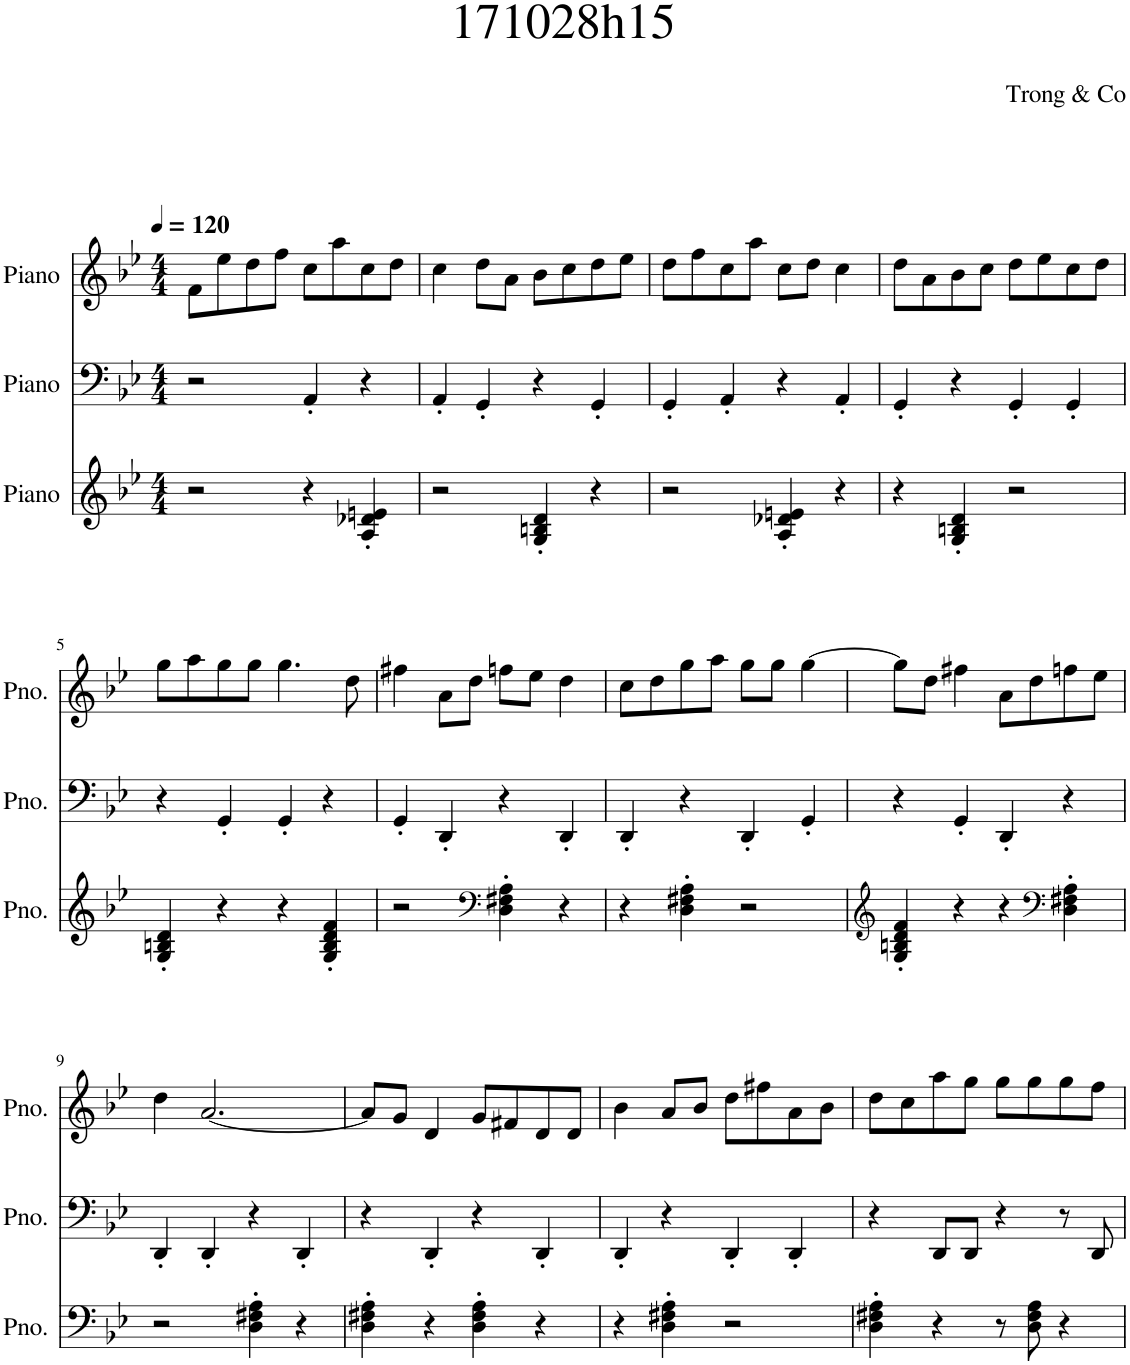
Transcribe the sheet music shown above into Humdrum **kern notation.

**kern	**kern	**kern
*part3	*part2	*part1
*staff3	*staff2	*staff1
*I"Piano	*I"Piano	*I"Piano
*I'Pno.	*I'Pno.	*I'Pno.
*clefG2	*clefF4	*clefG2
*k[b-e-]	*k[b-e-]	*k[b-e-]
*M4/4	*M4/4	*M4/4
*MM120	*MM120	*MM120
=1	=1	=1
2r	2r	8f\L
.	.	8ee-\
.	.	8dd\
.	.	8ff\J
4r	4AA'/	8cc\L
.	.	8aa\
4A/' 4d-X/' 4en/'	4r	8cc\
.	.	8dd\J
=2	=2	=2
2r	4AA'/	4cc\
.	4GG'/	8dd\L
.	.	8a\J
4G/' 4Bn/' 4d/'	4r	8b-\L
.	.	8cc\
4r	4GG'/	8dd\
.	.	8ee-\J
=3	=3	=3
2r	4GG'/	8dd\L
.	.	8ff\
.	4AA'/	8cc\
.	.	8aa\J
4A/' 4d-X/' 4en/'	4r	8cc\L
.	.	8dd\J
4r	4AA'/	4cc\
=4	=4	=4
4r	4GG'/	8dd\L
.	.	8a\
4G/' 4Bn/' 4d/'	4r	8b-\
.	.	8cc\J
2r	4GG'/	8dd\L
.	.	8ee-\
.	4GG'/	8cc\
.	.	8dd\J
!!LO:LB:g=z
=5	=5	=5
4G/' 4Bn/' 4d/'	4r	8gg\L
.	.	8aa\
4r	4GG'/	8gg\
.	.	8gg\J
4r	4GG'/	4.gg\
4G/' 4B/' 4d/' 4f/'	4r	.
.	.	8dd\
=6	=6	=6
2r	4GG'/	4ff#X\
.	4DD'/	8a\L
.	.	8dd\J
*clefF4	*	*
4D\' 4F#X\' 4A\'	4r	8ffn\L
.	.	8ee-\J
4r	4DD'/	4dd\
=7	=7	=7
4r	4DD'/	8cc\L
.	.	8dd\
4D\' 4F#X\' 4A\'	4r	8gg\
.	.	8aa\J
2r	4DD'/	8gg\L
.	.	8gg\J
.	4GG'/	[4gg\
=8	=8	=8
*clefG2	*	*
4G/' 4Bn/' 4d/' 4f/'	4r	8gg\L]
.	.	8dd\J
4r	4GG'/	4ff#X\
4r	4DD'/	8a\L
.	.	8dd\
*clefF4	*	*
4D\' 4F#X\' 4A\'	4r	8ffn\
.	.	8ee-\J
!!LO:LB:g=z
=9	=9	=9
2r	4DD'/	4dd\
.	4DD'/	[2.a/
4D\' 4F#X\' 4A\'	4r	.
4r	4DD'/	.
=10	=10	=10
4D\' 4F#X\' 4A\'	4r	8a/L]
.	.	8g/J
4r	4DD'/	4d/
4D\' 4F#\' 4A\'	4r	8g/L
.	.	8f#X/
4r	4DD'/	8d/
.	.	8d/J
=11	=11	=11
4r	4DD'/	4b-\
4D\' 4F#X\' 4A\'	4r	8a/L
.	.	8b-/J
2r	4DD'/	8dd\L
.	.	8ff#X\
.	4DD'/	8a\
.	.	8b-\J
=12	=12	=12
4D\' 4F#X\' 4A\'	4r	8dd\L
.	.	8cc\
4r	8DD/L	8aa\
.	8DD/J	8gg\J
8r	4r	8gg\L
8D\ 8F#\ 8A\	.	8gg\
4r	8r	8gg\
.	8DD/	8ff\J
=	=	=
*-	*-	*-
